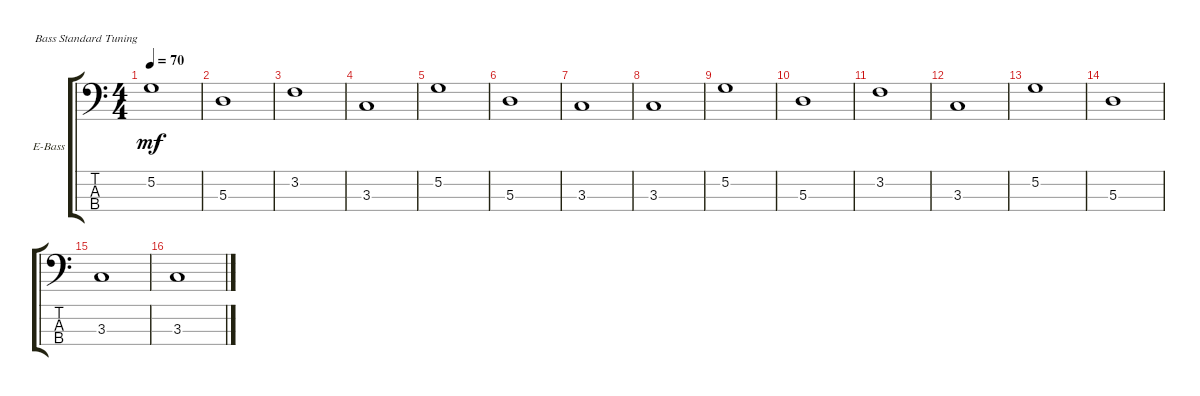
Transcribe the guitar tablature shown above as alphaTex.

\defaultSystemsLayout 4
\bracketExtendMode groupsimilarinstruments
\firstSystemTrackNameOrientation horizontal
\otherSystemsTrackNameOrientation horizontal
\track ("Electric Bass" "E-Bass") {instrument electricbassfinger}
\staff {score tabs}
\tuning (G2 D2 A1 E1)
\ts (4 4)
\tempo 70
\clef f4
\ks c
5.2.1{dy mf} |
5.3.1 |
3.2.1 |
3.3.1 |
5.2.1 |
5.3.1 |
3.3.1 |
3.3.1 |
5.2.1 |
5.3.1 |
3.2.1 |
3.3.1 |
5.2.1 |
5.3.1 |
3.3.1 |
3.3.1
